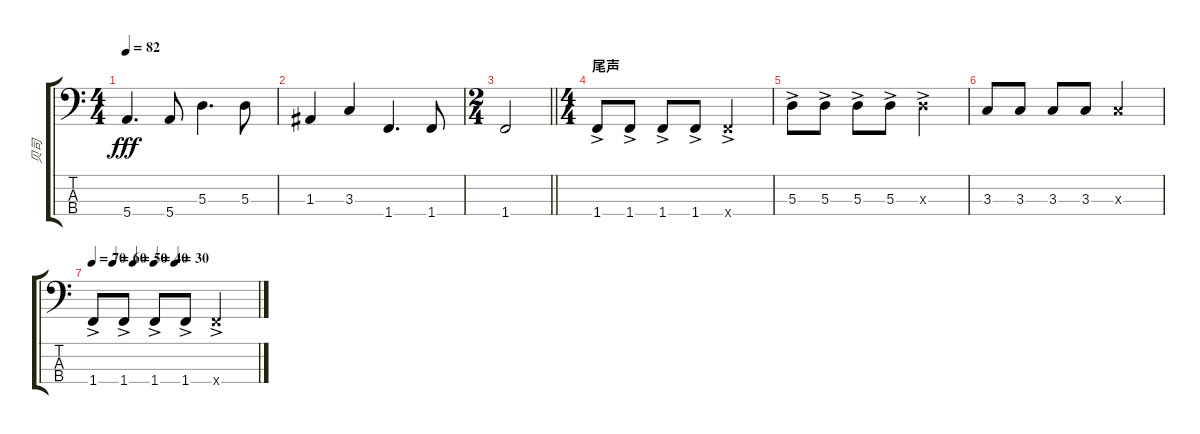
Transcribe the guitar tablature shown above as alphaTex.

\track ("贝司" "贝司") {instrument electricbassfinger}
\staff {score tabs}
\tuning (G2 D2 A1 E1) {hide}
\ts (4 4)
\tempo 82
\clef f4
\ks c
5.4.4{d dy fff} 5.4.8 5.3.4{d} 5.3.8 |
1.3.4 3.3.4 1.4.4{d} 1.4.8 |
\ts (2 4)
\barLineRight lightlight
1.4.2 |
\ts (4 4)
\section ("" "尾声")
1.4{ac}.8 1.4{ac}.8 1.4{ac}.8 1.4{ac}.8 1.4{ac x}.2 |
5.3{ac}.8 5.3{ac}.8 5.3{ac}.8 5.3{ac}.8 5.3{ac x}.2 |
3.3.8 3.3.8 3.3.8 3.3.8 3.3{x}.2 |
\tempo 70
\tempo (60 0.125)
\tempo (50 0.25)
\tempo (40 0.375)
\tempo (30 0.5)
1.4{ac}.8 1.4{ac}.8 1.4{ac}.8 1.4{ac}.8 1.4{ac x}.2
